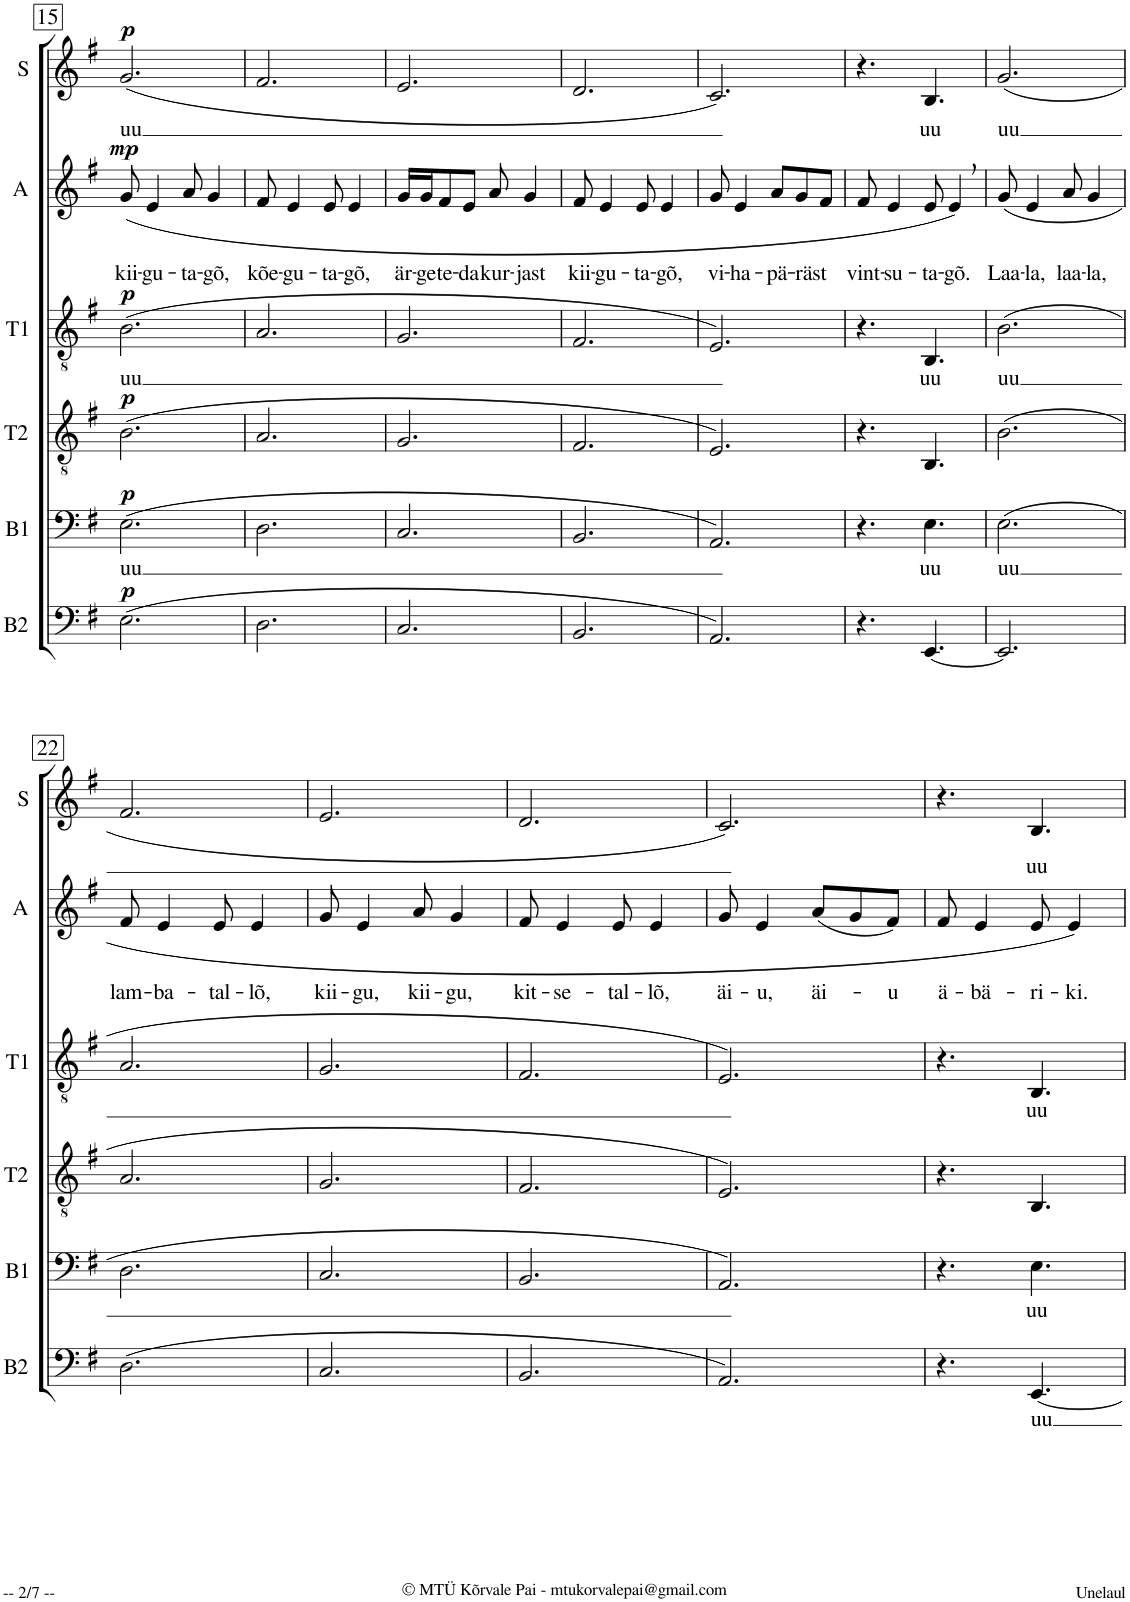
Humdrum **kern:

**kern	**text	**dynam	**kern	**text	**dynam	**kern	**dynam	**kern	**text	**dynam	**kern	**text	**dynam	**kern	**text	**dynam
*part6	*part6	*part6	*part5	*part5	*part5	*part4	*part4	*part3	*part3	*part3	*part2	*part2	*part2	*part1	*part1	*part1
*staff6	*staff6	*staff6	*staff5	*staff5	*staff5	*staff4	*staff4	*staff3	*staff3	*staff3	*staff2	*staff2	*staff2	*staff1	*staff1	*staff1
*I"Bass	*	*	*I"Bariton	*	*	*I"Tenor II	*	*I"Tenor I	*	*	*I"Alto	*	*	*I"Soprano	*	*
*I'B2	*	*	*I'B1	*	*	*I'T2	*	*I'T1	*	*	*I'A	*	*	*I'S	*	*
!!LO:PB:g=z
*clefF4	*	*	*clefF4	*	*	*clefGv2	*	*clefGv2	*	*	*clefG2	*	*	*clefG2	*	*
*	*	*	*	*	*	*	*	*	*	*	*Trd1c2	*	*	*	*	*
*k[f#]	*	*	*k[f#]	*	*	*k[f#]	*	*k[f#]	*	*	*k[f#]	*	*	*k[f#]	*	*
*M6/8	*	*	*M6/8	*	*	*M6/8	*	*M6/8	*	*	*M6/8	*	*	*M6/8	*	*
=15	=15	=15	=15	=15	=15	=15	=15	=15	=15	=15	=15	=15	=15	=15	=15	=15
!	!	!LO:DY:a	!	!LO:LY:b	!LO:DY:a	!	!LO:DY:a	!	!LO:LY:b	!LO:DY:a	!	!LO:LY:b	!LO:DY:a	!	!LO:LY:b	!LO:DY:a
(2.E\	.	p	(2.E\	uu	p	(2.B\	p	(2.B\	uu	p	(8g/	kii-	mp	(2.g/	uu	p
!	!	!	!	!	!	!	!	!	!	!	!	!LO:LY:b	!	!	!	!
.	.	.	.	.	.	.	.	.	.	.	4e/	-gu-	.	.	.	.
!	!	!	!	!	!	!	!	!	!	!	!	!LO:LY:b	!	!	!	!
.	.	.	.	.	.	.	.	.	.	.	8a/	-ta-	.	.	.	.
!	!	!	!	!	!	!	!	!	!	!	!	!LO:LY:b	!	!	!	!
.	.	.	.	.	.	.	.	.	.	.	4g/	-gõ,	.	.	.	.
=16	=16	=16	=16	=16	=16	=16	=16	=16	=16	=16	=16	=16	=16	=16	=16	=16
!	!	!	!	!	!	!	!	!	!	!	!	!LO:LY:b	!	!	!	!
2.D\	.	.	2.D\	.	.	2.A/	.	2.A/	.	.	8f#/	kõe-	.	2.f#/	.	.
!	!	!	!	!	!	!	!	!	!	!	!	!LO:LY:b	!	!	!	!
.	.	.	.	.	.	.	.	.	.	.	4e/	-gu-	.	.	.	.
!	!	!	!	!	!	!	!	!	!	!	!	!LO:LY:b	!	!	!	!
.	.	.	.	.	.	.	.	.	.	.	8e/	-ta-	.	.	.	.
!	!	!	!	!	!	!	!	!	!	!	!	!LO:LY:b	!	!	!	!
.	.	.	.	.	.	.	.	.	.	.	4e/	-gõ,	.	.	.	.
=17	=17	=17	=17	=17	=17	=17	=17	=17	=17	=17	=17	=17	=17	=17	=17	=17
!	!	!	!	!	!	!	!	!	!	!	!	!LO:LY:b	!	!	!	!
2.C/	.	.	2.C/	.	.	2.G/	.	2.G/	.	.	16g/LL	är-	.	2.e/	.	.
!	!	!	!	!	!	!	!	!	!	!	!	!LO:LY:b	!	!	!	!
.	.	.	.	.	.	.	.	.	.	.	16g/J	-ge	.	.	.	.
!	!	!	!	!	!	!	!	!	!	!	!	!LO:LY:b	!	!	!	!
.	.	.	.	.	.	.	.	.	.	.	8f#/	te-	.	.	.	.
!	!	!	!	!	!	!	!	!	!	!	!	!LO:LY:b	!	!	!	!
.	.	.	.	.	.	.	.	.	.	.	8e/J	-da	.	.	.	.
!	!	!	!	!	!	!	!	!	!	!	!	!LO:LY:b	!	!	!	!
.	.	.	.	.	.	.	.	.	.	.	8a/	kur-	.	.	.	.
!	!	!	!	!	!	!	!	!	!	!	!	!LO:LY:b	!	!	!	!
.	.	.	.	.	.	.	.	.	.	.	4g/	-jast	.	.	.	.
=18	=18	=18	=18	=18	=18	=18	=18	=18	=18	=18	=18	=18	=18	=18	=18	=18
!	!	!	!	!	!	!	!	!	!	!	!	!LO:LY:b	!	!	!	!
2.BB/	.	.	2.BB/	.	.	2.F#/	.	2.F#/	.	.	8f#/	kii-	.	2.d/	.	.
!	!	!	!	!	!	!	!	!	!	!	!	!LO:LY:b	!	!	!	!
.	.	.	.	.	.	.	.	.	.	.	4e/	-gu-	.	.	.	.
!	!	!	!	!	!	!	!	!	!	!	!	!LO:LY:b	!	!	!	!
.	.	.	.	.	.	.	.	.	.	.	8e/	-ta-	.	.	.	.
!	!	!	!	!	!	!	!	!	!	!	!	!LO:LY:b	!	!	!	!
.	.	.	.	.	.	.	.	.	.	.	4e/	-gõ,	.	.	.	.
=19	=19	=19	=19	=19	=19	=19	=19	=19	=19	=19	=19	=19	=19	=19	=19	=19
!	!	!	!	!	!	!	!	!	!	!	!	!LO:LY:b	!	!	!	!
2.AA/)	.	.	2.AA/)	.	.	2.E/)	.	2.E/)	.	.	8g/	vi-	.	2.c/)	.	.
!	!	!	!	!	!	!	!	!	!	!	!	!LO:LY:b	!	!	!	!
.	.	.	.	.	.	.	.	.	.	.	4e/	-ha-	.	.	.	.
!	!	!	!	!	!	!	!	!	!	!	!	!LO:LY:b	!	!	!	!
.	.	.	.	.	.	.	.	.	.	.	8a/L	-pä-	.	.	.	.
!	!	!	!	!	!	!	!	!	!	!	!	!LO:LY:b	!	!	!	!
.	.	.	.	.	.	.	.	.	.	.	8g/	-räst	.	.	.	.
.	.	.	.	.	.	.	.	.	.	.	8f#/J	.	.	.	.	.
=20	=20	=20	=20	=20	=20	=20	=20	=20	=20	=20	=20	=20	=20	=20	=20	=20
!	!	!	!	!	!	!	!	!	!	!	!	!LO:LY:b	!	!	!	!
4.r	.	.	4.r	.	.	4.r	.	4.r	.	.	8f#/	vint-	.	4.r	.	.
!	!	!	!	!	!	!	!	!	!	!	!	!LO:LY:b	!	!	!	!
.	.	.	.	.	.	.	.	.	.	.	4e/	-su-	.	.	.	.
!	!	!	!	!LO:LY:b	!	!	!	!	!LO:LY:b	!	!	!LO:LY:b	!	!	!LO:LY:b	!
[4.EE/	.	.	4.E\	uu	.	4.BB/	.	4.BB/	uu	.	8e/	-ta-	.	4.B/	uu	.
!	!	!	!	!	!	!	!	!	!	!	!	!LO:LY:b	!	!	!	!
.	.	.	.	.	.	.	.	.	.	.	4e,/)	-gõ.	.	.	.	.
=21	=21	=21	=21	=21	=21	=21	=21	=21	=21	=21	=21	=21	=21	=21	=21	=21
!	!	!	!	!LO:LY:b	!	!	!	!	!LO:LY:b	!	!	!LO:LY:b	!	!	!LO:LY:b	!
2.EE/]	.	.	(2.E\	uu	.	(2.B\	.	(2.B\	uu	.	(8g/	Laa-	.	(2.g/	uu	.
!	!	!	!	!	!	!	!	!	!	!	!	!LO:LY:b	!	!	!	!
.	.	.	.	.	.	.	.	.	.	.	4e/	-la,	.	.	.	.
!	!	!	!	!	!	!	!	!	!	!	!	!LO:LY:b	!	!	!	!
.	.	.	.	.	.	.	.	.	.	.	8a/	laa-	.	.	.	.
!	!	!	!	!	!	!	!	!	!	!	!	!LO:LY:b	!	!	!	!
.	.	.	.	.	.	.	.	.	.	.	4g/	-la,	.	.	.	.
!!LO:LB:g=z
=22	=22	=22	=22	=22	=22	=22	=22	=22	=22	=22	=22	=22	=22	=22	=22	=22
!	!	!	!	!	!	!	!	!	!	!	!	!LO:LY:b	!	!	!	!
(2.D\	.	.	2.D\	.	.	2.A/	.	2.A/	.	.	8f#/	lam-	.	2.f#/	.	.
!	!	!	!	!	!	!	!	!	!	!	!	!LO:LY:b	!	!	!	!
.	.	.	.	.	.	.	.	.	.	.	4e/	-ba-	.	.	.	.
!	!	!	!	!	!	!	!	!	!	!	!	!LO:LY:b	!	!	!	!
.	.	.	.	.	.	.	.	.	.	.	8e/	-tal-	.	.	.	.
!	!	!	!	!	!	!	!	!	!	!	!	!LO:LY:b	!	!	!	!
.	.	.	.	.	.	.	.	.	.	.	4e/	-lõ,	.	.	.	.
=23	=23	=23	=23	=23	=23	=23	=23	=23	=23	=23	=23	=23	=23	=23	=23	=23
!	!	!	!	!	!	!	!	!	!	!	!	!LO:LY:b	!	!	!	!
2.C/	.	.	2.C/	.	.	2.G/	.	2.G/	.	.	8g/	kii-	.	2.e/	.	.
!	!	!	!	!	!	!	!	!	!	!	!	!LO:LY:b	!	!	!	!
.	.	.	.	.	.	.	.	.	.	.	4e/	-gu,	.	.	.	.
!	!	!	!	!	!	!	!	!	!	!	!	!LO:LY:b	!	!	!	!
.	.	.	.	.	.	.	.	.	.	.	8a/	kii-	.	.	.	.
!	!	!	!	!	!	!	!	!	!	!	!	!LO:LY:b	!	!	!	!
.	.	.	.	.	.	.	.	.	.	.	4g/	-gu,	.	.	.	.
=24	=24	=24	=24	=24	=24	=24	=24	=24	=24	=24	=24	=24	=24	=24	=24	=24
!	!	!	!	!	!	!	!	!	!	!	!	!LO:LY:b	!	!	!	!
2.BB/	.	.	2.BB/	.	.	2.F#/	.	2.F#/	.	.	8f#/	kit-	.	2.d/	.	.
!	!	!	!	!	!	!	!	!	!	!	!	!LO:LY:b	!	!	!	!
.	.	.	.	.	.	.	.	.	.	.	4e/	-se-	.	.	.	.
!	!	!	!	!	!	!	!	!	!	!	!	!LO:LY:b	!	!	!	!
.	.	.	.	.	.	.	.	.	.	.	8e/	-tal-	.	.	.	.
!	!	!	!	!	!	!	!	!	!	!	!	!LO:LY:b	!	!	!	!
.	.	.	.	.	.	.	.	.	.	.	4e/	-lõ,	.	.	.	.
=25	=25	=25	=25	=25	=25	=25	=25	=25	=25	=25	=25	=25	=25	=25	=25	=25
!	!	!	!	!	!	!	!	!	!	!	!	!LO:LY:b	!	!	!	!
2.AA/)	.	.	2.AA/)	.	.	2.E/)	.	2.E/)	.	.	8g/	äi-	.	2.c/)	.	.
!	!	!	!	!	!	!	!	!	!	!	!	!LO:LY:b	!	!	!	!
.	.	.	.	.	.	.	.	.	.	.	4e/	-u,	.	.	.	.
!	!	!	!	!	!	!	!	!	!	!	!	!LO:LY:b	!	!	!	!
.	.	.	.	.	.	.	.	.	.	.	(8a/L	äi-	.	.	.	.
.	.	.	.	.	.	.	.	.	.	.	8g/	.	.	.	.	.
!	!	!	!	!	!	!	!	!	!	!	!	!LO:LY:b	!	!	!	!
.	.	.	.	.	.	.	.	.	.	.	8f#/J)	-u	.	.	.	.
=26	=26	=26	=26	=26	=26	=26	=26	=26	=26	=26	=26	=26	=26	=26	=26	=26
!	!	!	!	!	!	!	!	!	!	!	!	!LO:LY:b	!	!	!	!
4.r	.	.	4.r	.	.	4.r	.	4.r	.	.	8f#/	ä-	.	4.r	.	.
!	!	!	!	!	!	!	!	!	!	!	!	!LO:LY:b	!	!	!	!
.	.	.	.	.	.	.	.	.	.	.	4e/	-bä-	.	.	.	.
!	!LO:LY:b	!	!	!LO:LY:b	!	!	!	!	!LO:LY:b	!	!	!LO:LY:b	!	!	!LO:LY:b	!
[4.EE/	uu	.	4.E\	uu	.	4.BB/	.	4.BB/	uu	.	8e/	-ri-	.	4.B/	uu	.
!	!	!	!	!	!	!	!	!	!	!	!	!LO:LY:b	!	!	!	!
.	.	.	.	.	.	.	.	.	.	.	4e/)	-ki.	.	.	.	.
=	=	=	=	=	=	=	=	=	=	=	=	=	=	=	=	=
*-	*-	*-	*-	*-	*-	*-	*-	*-	*-	*-	*-	*-	*-	*-	*-	*-
